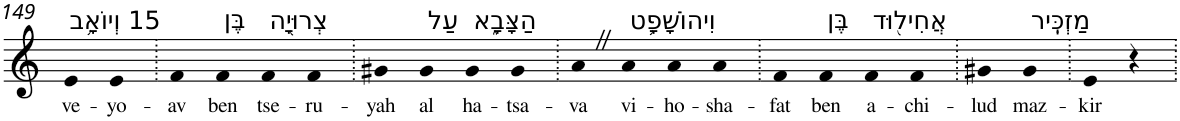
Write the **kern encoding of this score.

**kern	**text
*part1	*part1
*staff1	*staff1
*I"Piano	*
*I'Pno	*
!!LO:PB:g=z
*clefG2	*
*k[]	*
=149	=149
!LO:TX:a:t=15 וְיוֹאָ֥ב	!
!	!LO:LY:b
4e	ve-
!	!LO:LY:b
4e	-yo-
=150.	=150.
!	!LO:LY:b
4f	-av
!LO:TX:a:t=בֶּן	!
!	!LO:LY:b
4f	ben
!LO:TX:a:t=צְרוּיָ֖ה	!
!	!LO:LY:b
4f	tse-
!	!LO:LY:b
4f	-ru-
=151.	=151.
!	!LO:LY:b
4g#X	-yah
!LO:TX:a:t=עַל	!
!	!LO:LY:b
4g#	al
!LO:TX:a:t=הַצָּבָ֑א	!
!	!LO:LY:b
4g#	ha-
!	!LO:LY:b
4g#	-tsa-
=152.	=152.
!	!LO:LY:b
4aZ	-va
!LO:TX:a:t=וִיהוֹשָׁפָ֥ט	!
!	!LO:LY:b
4a	vi-
!	!LO:LY:b
4a	-ho-
!	!LO:LY:b
4a	-sha-
=153.	=153.
!	!LO:LY:b
4f	-fat
!LO:TX:a:t=בֶּן	!
!	!LO:LY:b
4f	ben
!LO:TX:a:t=אֲחִיל֖וּד	!
!	!LO:LY:b
4f	a-
!	!LO:LY:b
4f	-chi-
=154.	=154.
!	!LO:LY:b
4g#X	-lud
!LO:TX:a:t=מַזְכִּֽיר	!
!	!LO:LY:b
4g#	maz-
=155.	=155.
!	!LO:LY:b
4e	-kir
4r	.
=.	=.
*-	*-
